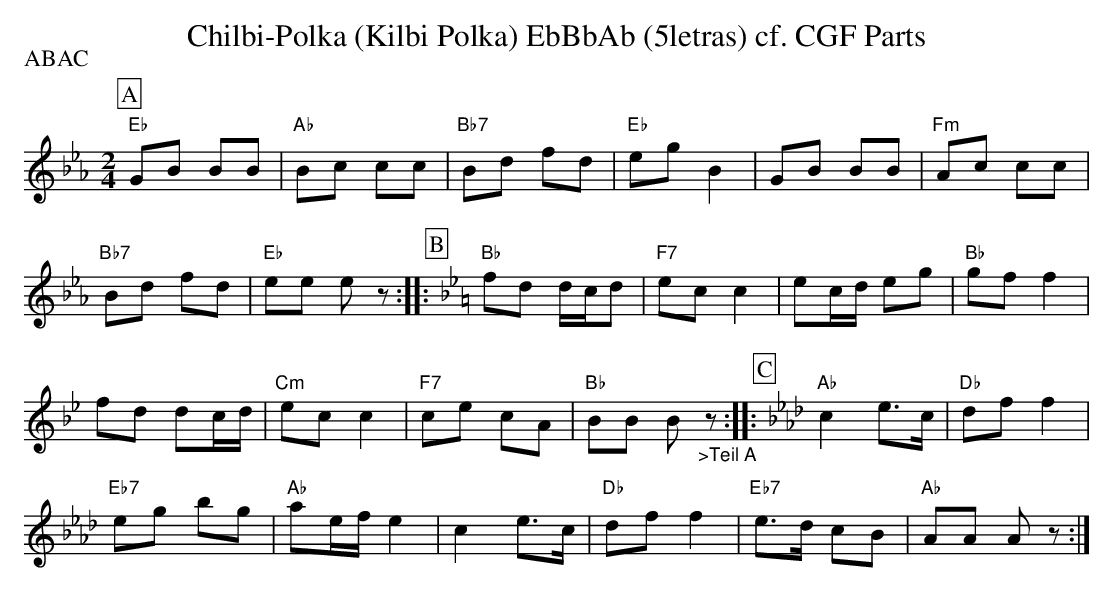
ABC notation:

X:1
T:Chilbi-Polka (Kilbi Polka) EbBbAb (5letras) cf. CGF Parts
P:ABAC
M:2/4
L:1/8
K:Ebmaj%%MIDI gchordon
[P:A] "Eb"GB BB | "Ab"Bc cc | "Bb7"Bd fd | "Eb"egB2 | GB BB | "Fm"Ac cc |
"Bb7"Bd fd | "Eb"ee ez :: [P:B] [K:Bbmaj] "Bb"fd d/2c/2d | "F7"ecc2 | ec/2d/2 eg | "Bb"gff2 |
fd dc/2d/2 | "Cm"ecc2 | "F7"ce cA | "Bb"BB B"_>Teil A"z :: [P:C] [K:Abmaj] "Ab"c2 e>c | "Db"dff2 |
"Eb7"eg bg | "Ab"ae/2f/2e2 | c2e>c | "Db"dff2 | "Eb7"e>d cB | "Ab"AA Az :|
